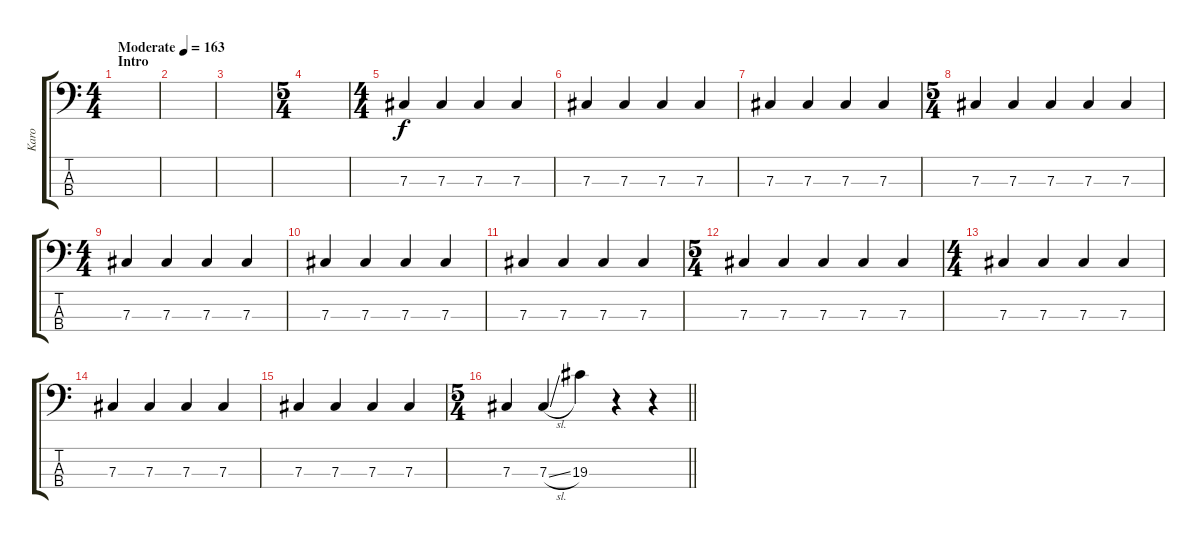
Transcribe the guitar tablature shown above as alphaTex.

\track ("Karo" "Karo") {instrument electricbassfinger}
\staff {score tabs}
\tuning (E2 B1 Gb1 Db1) {hide}
\ts (4 4)
\section ("" "Intro")
\tempo (163 "Moderate")
\clef f4
\ks c
|
|
|
\ts (5 4)
|
\ts (4 4)
7.3.4 7.3.4 7.3.4 7.3.4 |
7.3.4 7.3.4 7.3.4 7.3.4 |
7.3.4 7.3.4 7.3.4 7.3.4 |
\ts (5 4)
7.3.4 7.3.4 7.3.4 7.3.4 7.3.4 |
\ts (4 4)
7.3.4 7.3.4 7.3.4 7.3.4 |
7.3.4 7.3.4 7.3.4 7.3.4 |
7.3.4 7.3.4 7.3.4 7.3.4 |
\ts (5 4)
7.3.4 7.3.4 7.3.4 7.3.4 7.3.4 |
\ts (4 4)
7.3.4 7.3.4 7.3.4 7.3.4 |
7.3.4 7.3.4 7.3.4 7.3.4 |
7.3.4 7.3.4 7.3.4 7.3.4 |
\ts (5 4)
\barLineRight lightlight
7.3.4 7.3{sl}.4 19.3.4 r.4 r.4
